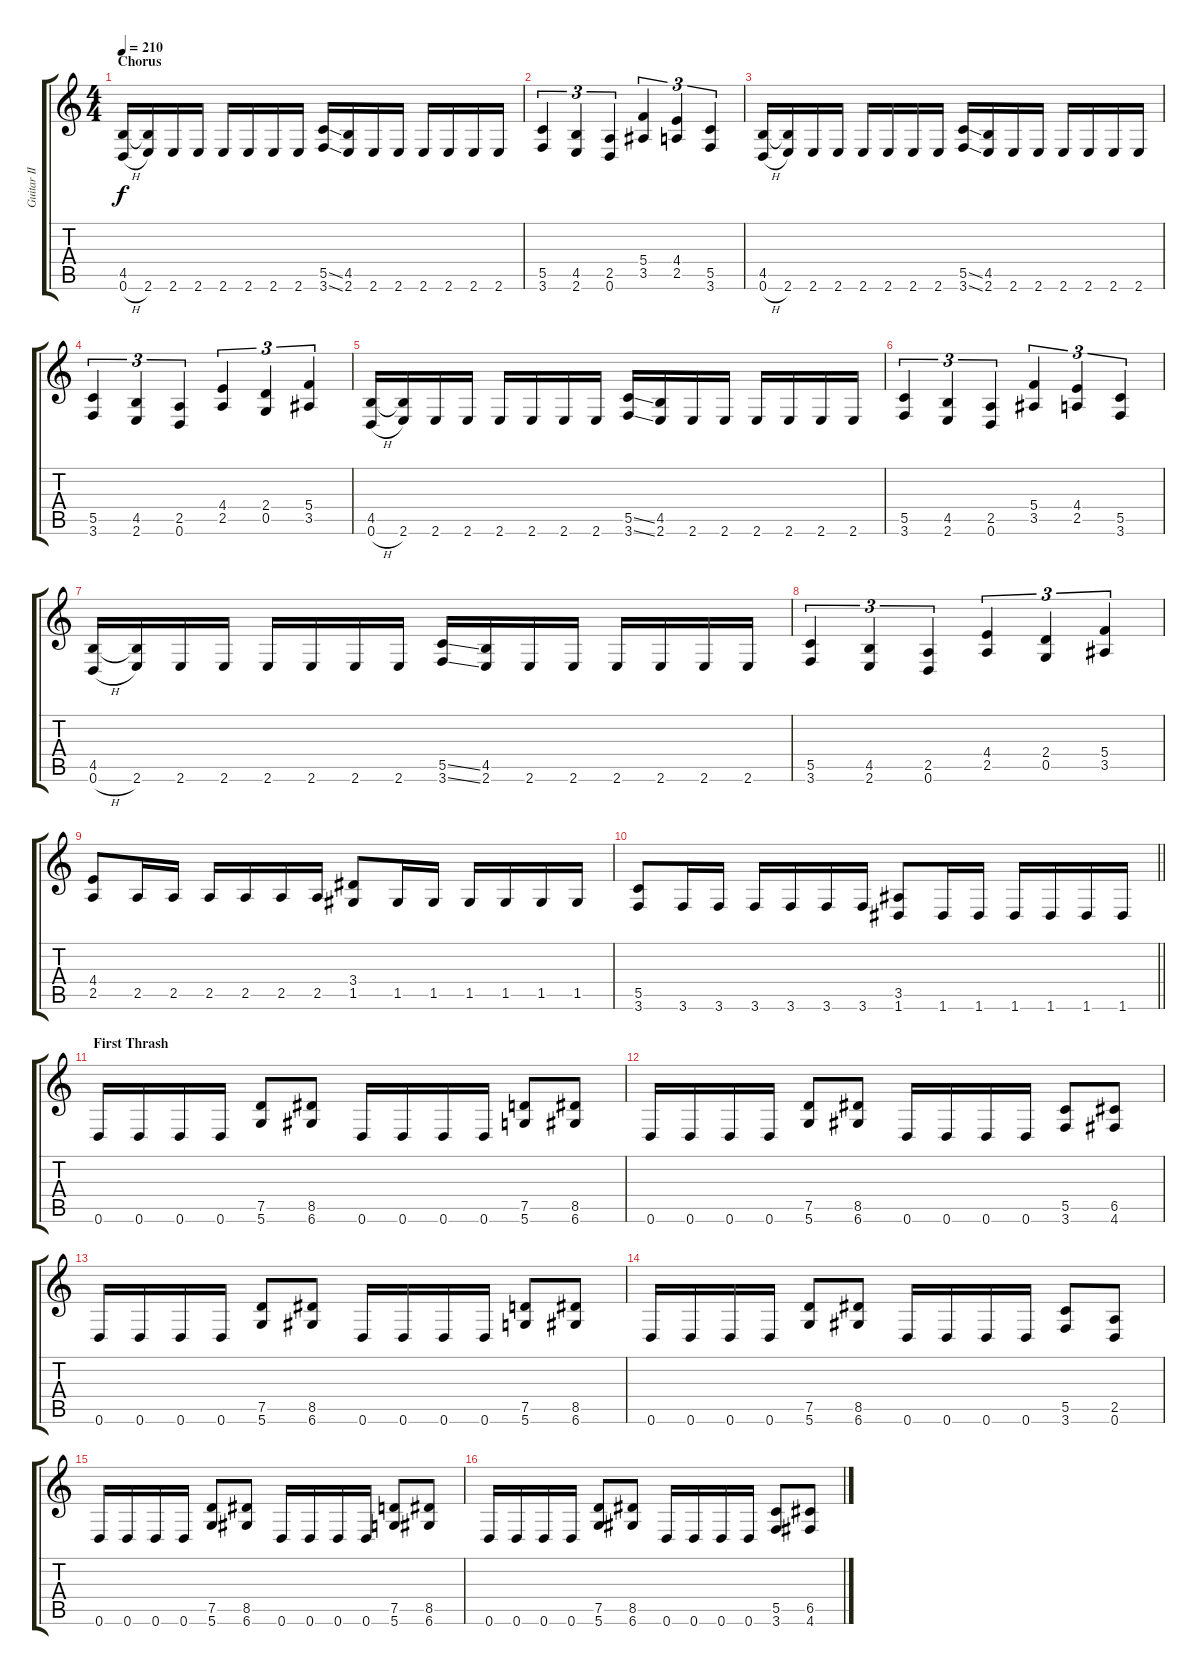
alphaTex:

\track ("Guitar II" "Guitar II") {instrument distortionguitar}
\staff {score tabs}
\tuning (D4 A3 F3 C3 G2 D2) {hide}
\ts (4 4)
\section ("" "Chorus")
\tempo 210
\clef g2
\ks c
(4.5 0.6{h}).16{dy f} (4.5{t} 2.6).16 2.6.16 2.6.16 2.6.16 2.6.16 2.6.16 2.6.16 (5.5{ss} 3.6{ss}).16 (4.5 2.6).16 2.6.16 2.6.16 2.6.16 2.6.16 2.6.16 2.6.16 |
(5.5 3.6).4{tu (3 2)} (4.5 2.6).4{tu (3 2)} (2.5 0.6).4{tu (3 2)} (5.4 3.5).4{tu (3 2)} (4.4 2.5).4{tu (3 2)} (5.5 3.6).4{tu (3 2)} |
(4.5 0.6{h}).16 (4.5{t} 2.6).16 2.6.16 2.6.16 2.6.16 2.6.16 2.6.16 2.6.16 (5.5{ss} 3.6{ss}).16 (4.5 2.6).16 2.6.16 2.6.16 2.6.16 2.6.16 2.6.16 2.6.16 |
(5.5 3.6).4{tu (3 2)} (4.5 2.6).4{tu (3 2)} (2.5 0.6).4{tu (3 2)} (4.4 2.5).4{tu (3 2)} (2.4 0.5).4{tu (3 2)} (5.4 3.5).4{tu (3 2)} |
(4.5 0.6{h}).16 (4.5{t} 2.6).16 2.6.16 2.6.16 2.6.16 2.6.16 2.6.16 2.6.16 (5.5{ss} 3.6{ss}).16 (4.5 2.6).16 2.6.16 2.6.16 2.6.16 2.6.16 2.6.16 2.6.16 |
(5.5 3.6).4{tu (3 2)} (4.5 2.6).4{tu (3 2)} (2.5 0.6).4{tu (3 2)} (5.4 3.5).4{tu (3 2)} (4.4 2.5).4{tu (3 2)} (5.5 3.6).4{tu (3 2)} |
(4.5 0.6{h}).16 (4.5{t} 2.6).16 2.6.16 2.6.16 2.6.16 2.6.16 2.6.16 2.6.16 (5.5{ss} 3.6{ss}).16 (4.5 2.6).16 2.6.16 2.6.16 2.6.16 2.6.16 2.6.16 2.6.16 |
(5.5 3.6).4{tu (3 2)} (4.5 2.6).4{tu (3 2)} (2.5 0.6).4{tu (3 2)} (4.4 2.5).4{tu (3 2)} (2.4 0.5).4{tu (3 2)} (5.4 3.5).4{tu (3 2)} |
(4.4 2.5).8 2.5.16 2.5.16 2.5.16 2.5.16 2.5.16 2.5.16 (3.4 1.5).8 1.5.16 1.5.16 1.5.16 1.5.16 1.5.16 1.5.16 |
\barLineRight lightlight
(5.5 3.6).8 3.6.16 3.6.16 3.6.16 3.6.16 3.6.16 3.6.16 (3.5 1.6).8 1.6.16 1.6.16 1.6.16 1.6.16 1.6.16 1.6.16 |
\section ("" "First Thrash")
0.6.16 0.6.16 0.6.16 0.6.16 (7.5 5.6).8 (8.5 6.6).8 0.6.16 0.6.16 0.6.16 0.6.16 (7.5 5.6).8 (8.5 6.6).8 |
0.6.16 0.6.16 0.6.16 0.6.16 (7.5 5.6).8 (8.5 6.6).8 0.6.16 0.6.16 0.6.16 0.6.16 (5.5 3.6).8 (6.5 4.6).8 |
0.6.16 0.6.16 0.6.16 0.6.16 (7.5 5.6).8 (8.5 6.6).8 0.6.16 0.6.16 0.6.16 0.6.16 (7.5 5.6).8 (8.5 6.6).8 |
0.6.16 0.6.16 0.6.16 0.6.16 (7.5 5.6).8 (8.5 6.6).8 0.6.16 0.6.16 0.6.16 0.6.16 (5.5 3.6).8 (2.5 0.6).8 |
0.6.16 0.6.16 0.6.16 0.6.16 (7.5 5.6).8 (8.5 6.6).8 0.6.16 0.6.16 0.6.16 0.6.16 (7.5 5.6).8 (8.5 6.6).8 |
0.6.16 0.6.16 0.6.16 0.6.16 (7.5 5.6).8 (8.5 6.6).8 0.6.16 0.6.16 0.6.16 0.6.16 (5.5 3.6).8 (6.5 4.6).8
